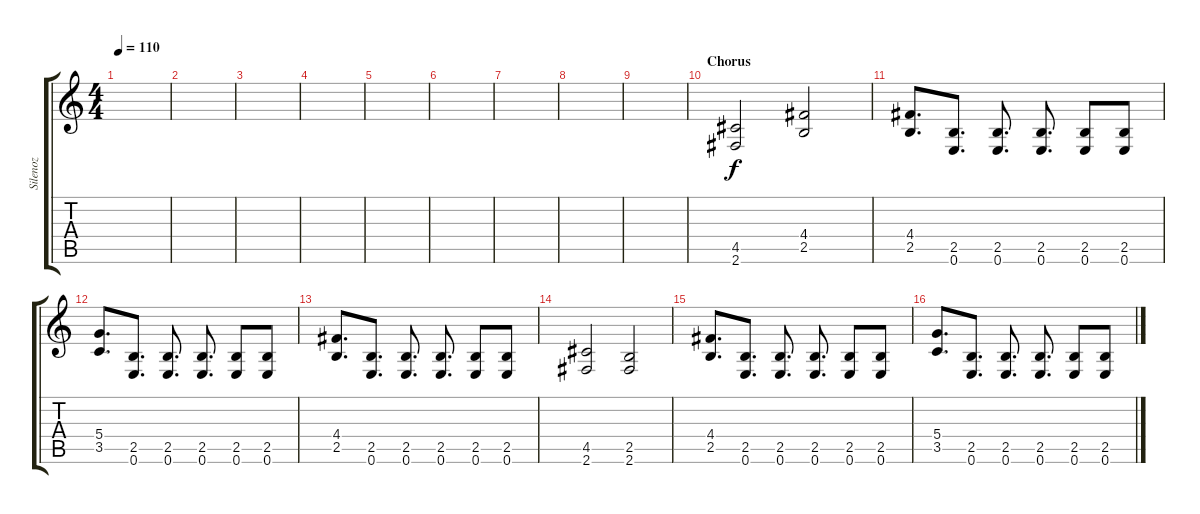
\track ("Silenoz" "Silenoz") {mute instrument distortionguitar}
\staff {score tabs}
\tuning (E4 B3 G3 D3 A2 E2) {hide}
\ts (4 4)
\tempo 110
\clef g2
\ks c
|
|
|
|
|
|
|
|
|
\section ("" "Chorus")
(4.5 2.6).2 (4.4 2.5).2 |
(4.4 2.5).8{d} (2.5 0.6).8{d} (2.5 0.6).8{d} (2.5 0.6).8{d} (2.5 0.6).8 (2.5 0.6).8 |
(5.4 3.5).8{d} (2.5 0.6).8{d} (2.5 0.6).8{d} (2.5 0.6).8{d} (2.5 0.6).8 (2.5 0.6).8 |
(4.4 2.5).8{d} (2.5 0.6).8{d} (2.5 0.6).8{d} (2.5 0.6).8{d} (2.5 0.6).8 (2.5 0.6).8 |
(4.5 2.6).2 (2.5 2.6).2 |
(4.4 2.5).8{d} (2.5 0.6).8{d} (2.5 0.6).8{d} (2.5 0.6).8{d} (2.5 0.6).8 (2.5 0.6).8 |
(5.4 3.5).8{d} (2.5 0.6).8{d} (2.5 0.6).8{d} (2.5 0.6).8{d} (2.5 0.6).8 (2.5 0.6).8
